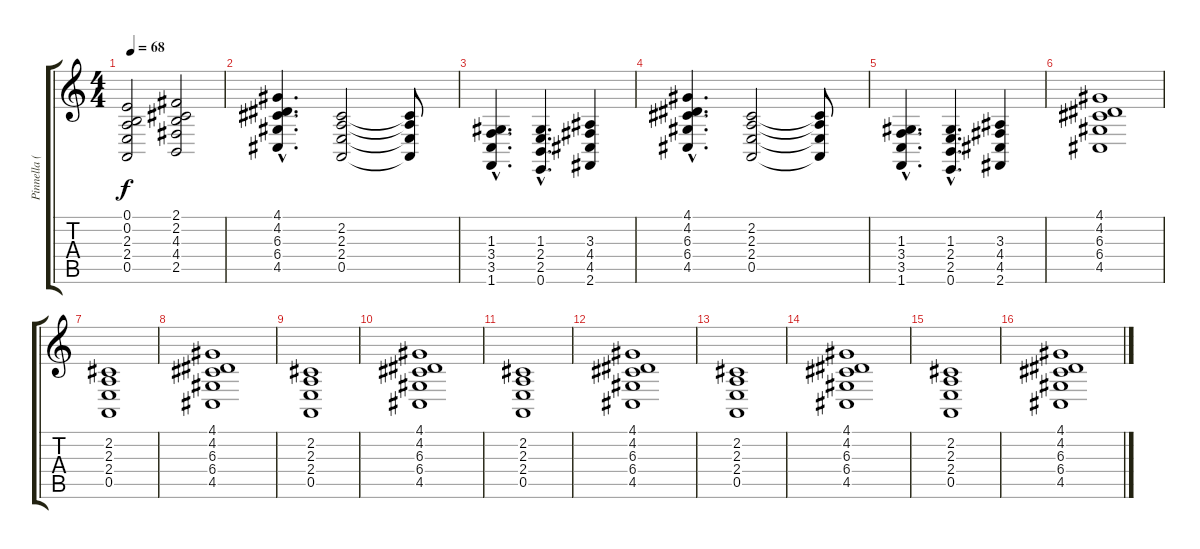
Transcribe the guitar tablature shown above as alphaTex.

\track ("Pinnella (Strings)" "Pinnella (") {instrument stringensemble1}
\staff {score tabs}
\tuning (E4 B3 G3 D3 A2 E2) {hide}
\ts (4 4)
\tempo 68
\clef g2
\ks c
(0.1 0.2 2.3 2.4 0.5).2{dy f} (2.1 2.2 4.3 4.4 2.5).2 |
(4.1 4.2 6.3 6.4 4.5{hac}).4{d} (2.2 2.3 2.4 0.5).2 (2.2{t} 2.3{t} 2.4{t} 0.5{t}).8 |
(1.3{hac} 3.4{hac} 3.5{hac} 1.6{hac}).4{d} (1.3{hac} 2.4{hac} 2.5{hac} 0.6{hac}).4{d} (3.3 4.4 4.5 2.6).4 |
(4.1 4.2 6.3 6.4 4.5{hac}).4{d} (2.2 2.3 2.4 0.5).2 (2.2{t} 2.3{t} 2.4{t} 0.5{t}).8 |
(1.3{hac} 3.4{hac} 3.5{hac} 1.6{hac}).4{d} (1.3{hac} 2.4{hac} 2.5{hac} 0.6{hac}).4{d} (3.3 4.4 4.5 2.6).4 |
(4.1 4.2 6.3 6.4 4.5).1 |
(2.2 2.3 2.4 0.5).1 |
(4.1 4.2 6.3 6.4 4.5).1 |
(2.2 2.3 2.4 0.5).1 |
(4.1 4.2 6.3 6.4 4.5).1 |
(2.2 2.3 2.4 0.5).1 |
(4.1 4.2 6.3 6.4 4.5).1 |
(2.2 2.3 2.4 0.5).1 |
(4.1 4.2 6.3 6.4 4.5).1 |
(2.2 2.3 2.4 0.5).1 |
(4.1 4.2 6.3 6.4 4.5).1
